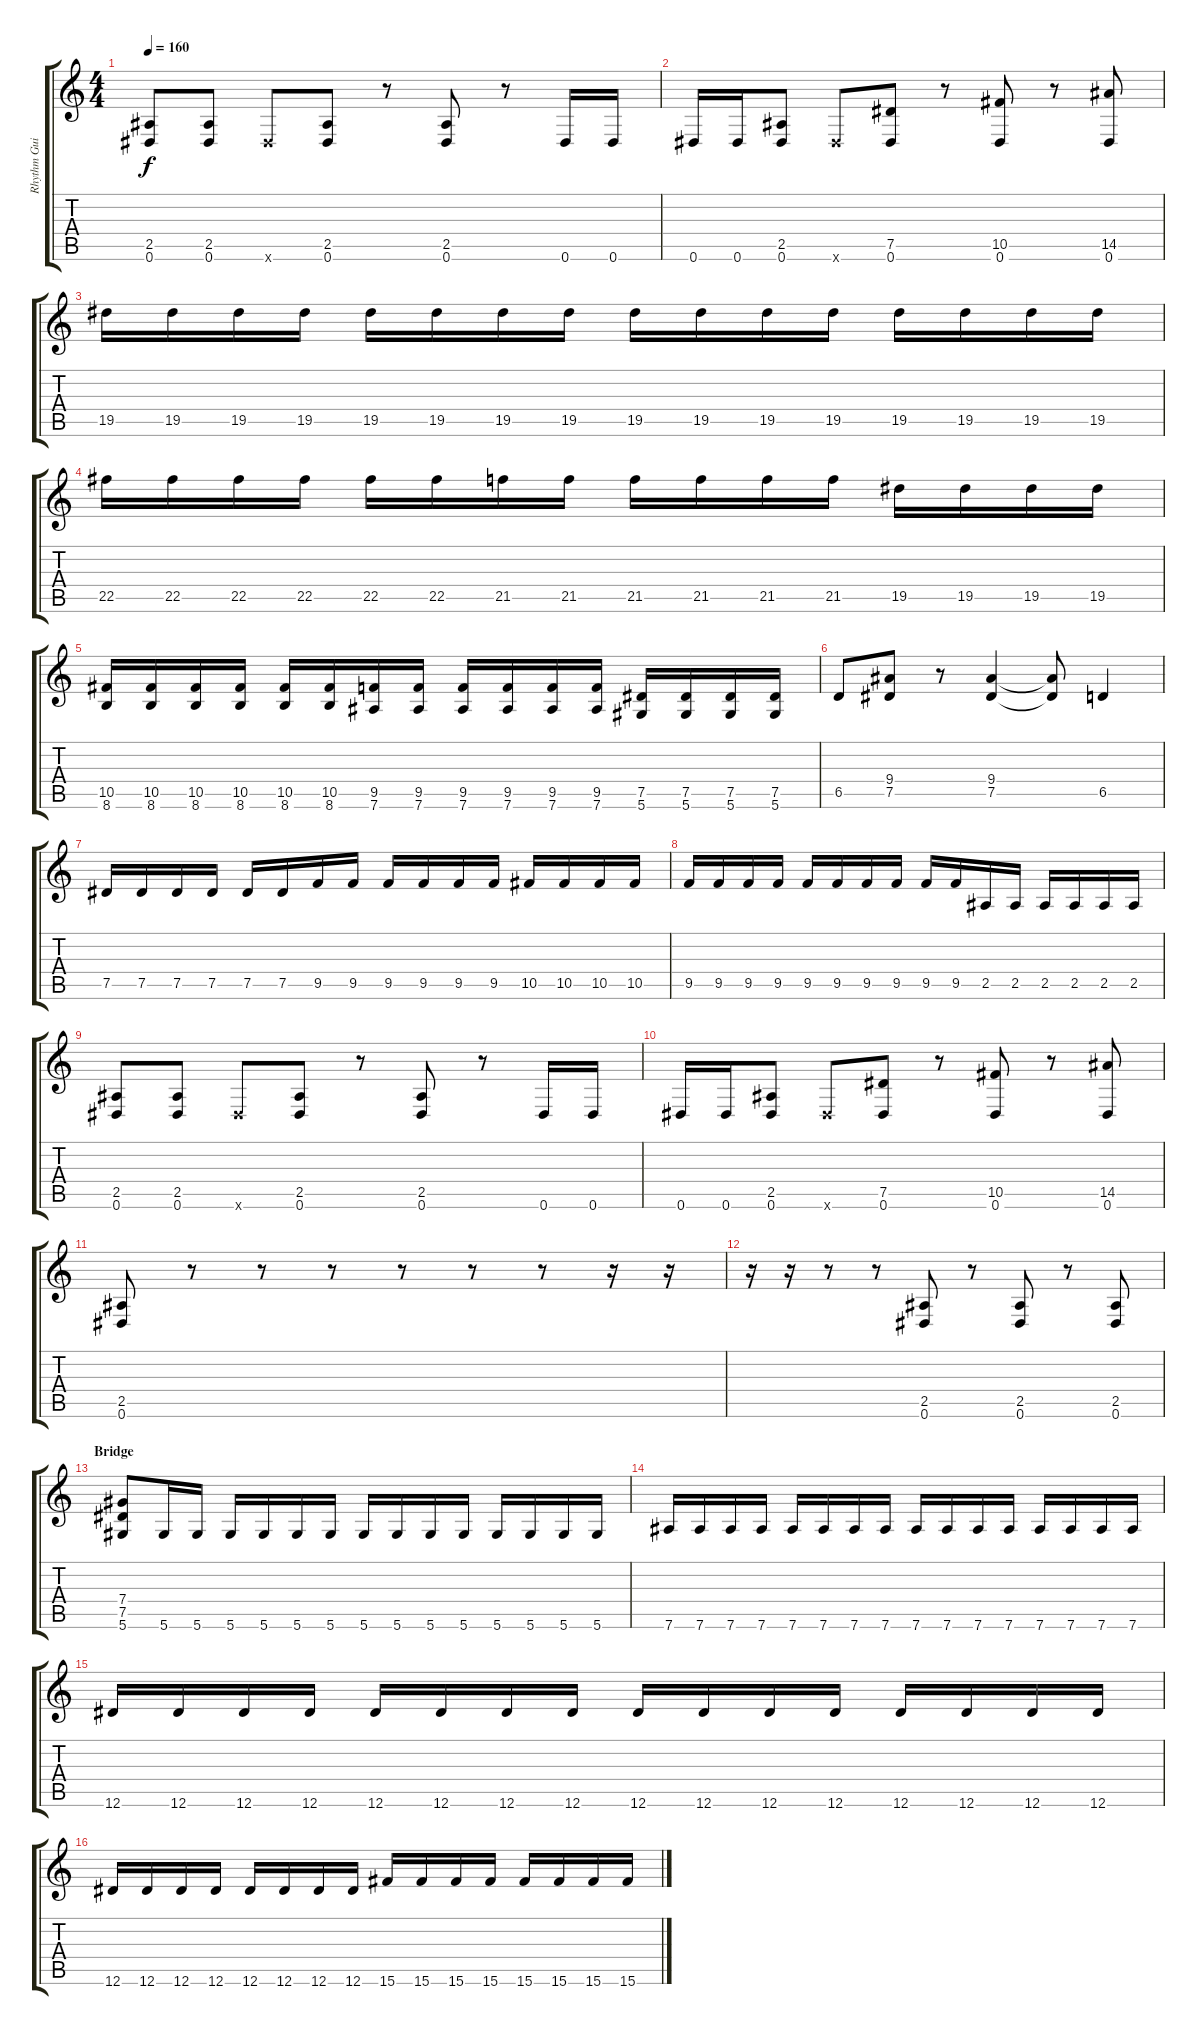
\track ("Rhythm Guitar I" "Rhythm Gui") {instrument distortionguitar}
\staff {score tabs}
\tuning (Eb4 Bb3 Gb3 Db3 Ab2 Eb2) {hide}
\ts (4 4)
\tempo 160
\clef g2
\ks c
(2.5 0.6).8{dy f} (2.5 0.6).8 0.6{x}.8 (2.5 0.6).8 r.8 (2.5 0.6).8 r.8 0.6.16 0.6.16 |
0.6.16 0.6.16 (2.5 0.6).8 0.6{x}.8 (7.5 0.6).8 r.8 (10.5 0.6).8 r.8 (14.5 0.6).8 |
19.5.16 19.5.16 19.5.16 19.5.16 19.5.16 19.5.16 19.5.16 19.5.16 19.5.16 19.5.16 19.5.16 19.5.16 19.5.16 19.5.16 19.5.16 19.5.16 |
22.5.16 22.5.16 22.5.16 22.5.16 22.5.16 22.5.16 21.5.16 21.5.16 21.5.16 21.5.16 21.5.16 21.5.16 19.5.16 19.5.16 19.5.16 19.5.16 |
(10.5 8.6).16 (10.5 8.6).16 (10.5 8.6).16 (10.5 8.6).16 (10.5 8.6).16 (10.5 8.6).16 (9.5 7.6).16 (9.5 7.6).16 (9.5 7.6).16 (9.5 7.6).16 (9.5 7.6).16 (9.5 7.6).16 (7.5 5.6).16 (7.5 5.6).16 (7.5 5.6).16 (7.5 5.6).16 |
6.5.8 (9.4 7.5).8 r.8 (9.4 7.5).4 (9.4{t} 7.5{t}).8 6.5.4 |
7.5.16 7.5.16 7.5.16 7.5.16 7.5.16 7.5.16 9.5.16 9.5.16 9.5.16 9.5.16 9.5.16 9.5.16 10.5.16 10.5.16 10.5.16 10.5.16 |
9.5.16 9.5.16 9.5.16 9.5.16 9.5.16 9.5.16 9.5.16 9.5.16 9.5.16 9.5.16 2.5.16 2.5.16 2.5.16 2.5.16 2.5.16 2.5.16 |
(2.5 0.6).8 (2.5 0.6).8 0.6{x}.8 (2.5 0.6).8 r.8 (2.5 0.6).8 r.8 0.6.16 0.6.16 |
0.6.16 0.6.16 (2.5 0.6).8 0.6{x}.8 (7.5 0.6).8 r.8 (10.5 0.6).8 r.8 (14.5 0.6).8 |
(2.5 0.6).8 r.8 r.8 r.8 r.8 r.8 r.8 r.16 r.16 |
r.16 r.16 r.8 r.8 (2.5 0.6).8 r.8 (2.5 0.6).8 r.8 (2.5 0.6).8 |
\section ("" "Bridge")
(7.4 7.5 5.6).8 5.6.16 5.6.16 5.6.16 5.6.16 5.6.16 5.6.16 5.6.16 5.6.16 5.6.16 5.6.16 5.6.16 5.6.16 5.6.16 5.6.16 |
7.6.16 7.6.16 7.6.16 7.6.16 7.6.16 7.6.16 7.6.16 7.6.16 7.6.16 7.6.16 7.6.16 7.6.16 7.6.16 7.6.16 7.6.16 7.6.16 |
12.6.16 12.6.16 12.6.16 12.6.16 12.6.16 12.6.16 12.6.16 12.6.16 12.6.16 12.6.16 12.6.16 12.6.16 12.6.16 12.6.16 12.6.16 12.6.16 |
12.6.16 12.6.16 12.6.16 12.6.16 12.6.16 12.6.16 12.6.16 12.6.16 15.6.16 15.6.16 15.6.16 15.6.16 15.6.16 15.6.16 15.6.16 15.6.16
